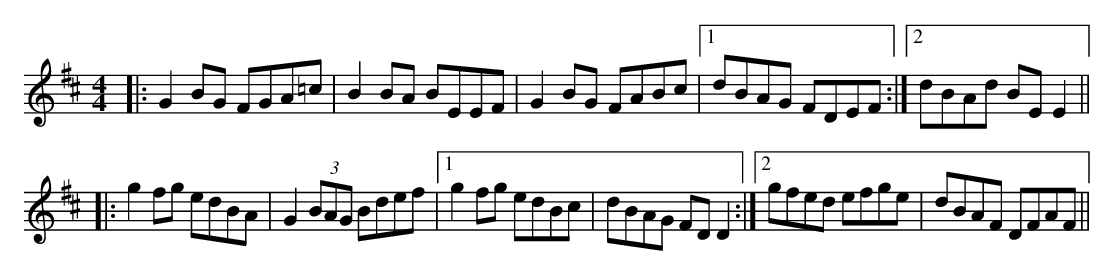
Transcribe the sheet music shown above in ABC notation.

X:1
M:4/4
K:Edor
|:G2BG FGA=c|B2BA BEEF|G2BG FABc|1 dBAG FDEF:|2 dBAd BEE2||
|:g2fg edBA|G2(3BAG Bdef|1 g2fg edBc|dBAG FDD2:|2 gfed efge|dBAF DFAF||
